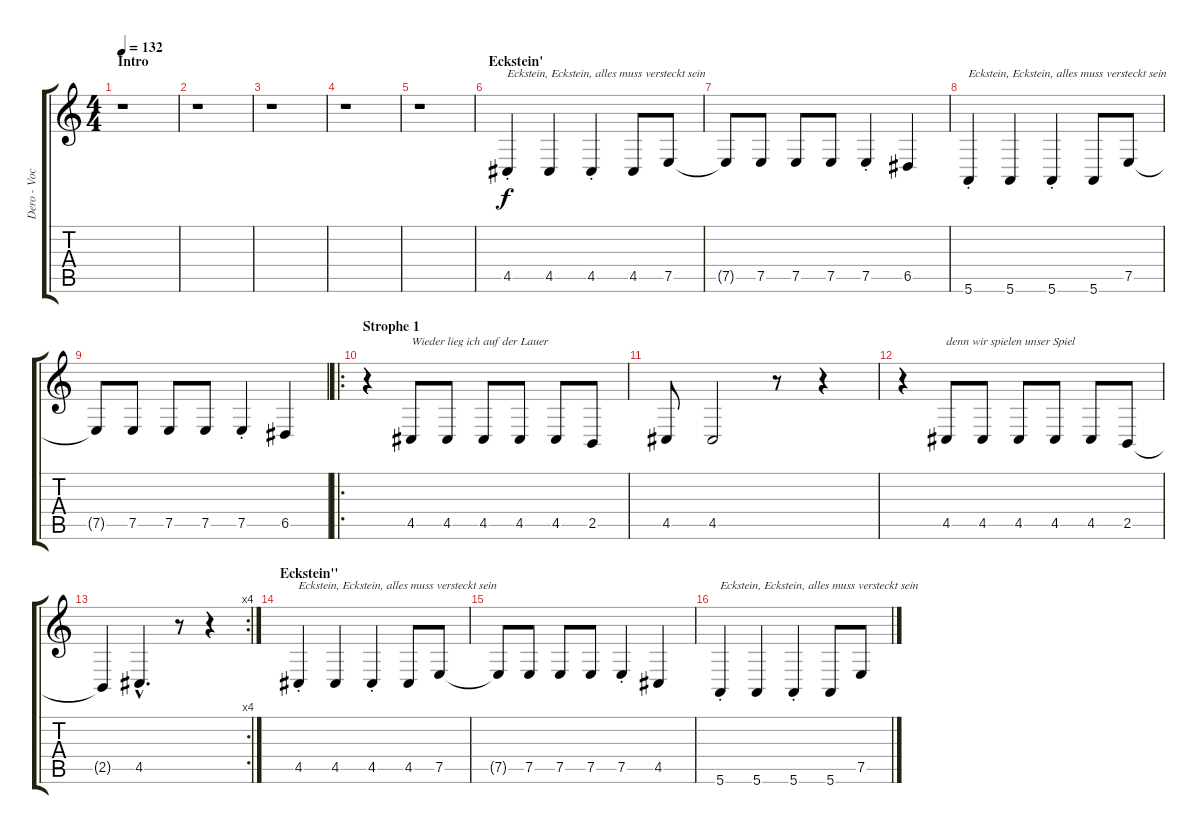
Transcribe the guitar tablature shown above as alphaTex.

\track ("Dero - Vocals" "Dero - Voc") {instrument baritonesax}
\staff {score tabs}
\tuning (E4 B3 G3 D3 A2 E2) {hide}
\ts (4 4)
\section ("" "Intro")
\tempo 132
\clef g2
\ks c
r.1{dy f instrument baritonesax} |
r.1 |
r.1 |
r.1 |
r.1 |
\section ("" "Eckstein'")
4.5{st}.4{txt "Eckstein, Eckstein, alles muss versteckt sein "} 4.5.4 4.5{st}.4 4.5.8 7.5.8 |
7.5{t}.8 7.5.8 7.5.8 7.5.8 7.5{st}.4 6.5.4 |
5.6{st}.4{txt "Eckstein, Eckstein, alles muss versteckt sein "} 5.6.4 5.6{st}.4 5.6.8 7.5.8 |
7.5{t}.8 7.5.8 7.5.8 7.5.8 7.5{st}.4 6.5.4 |
\ro
\section ("" "Strophe 1")
r.4 4.5.8{txt "Wieder lieg ich auf der Lauer"} 4.5.8 4.5.8 4.5.8 4.5.8 2.5.8 |
4.5.8 4.5.2 r.8 r.4 |
r.4 4.5.8{txt "denn wir spielen unser Spiel"} 4.5.8 4.5.8 4.5.8 4.5.8 2.5.8 |
\rc 4
2.5{t}.4 4.5{hac}.4{d} r.8 r.4 |
\section ("" "Eckstein''")
4.5{st}.4{txt "Eckstein, Eckstein, alles muss versteckt sein "} 4.5.4 4.5{st}.4 4.5.8 7.5.8 |
7.5{t}.8 7.5.8 7.5.8 7.5.8 7.5{st}.4 4.5.4 |
5.6{st}.4{txt "Eckstein, Eckstein, alles muss versteckt sein "} 5.6.4 5.6{st}.4 5.6.8 7.5.8
